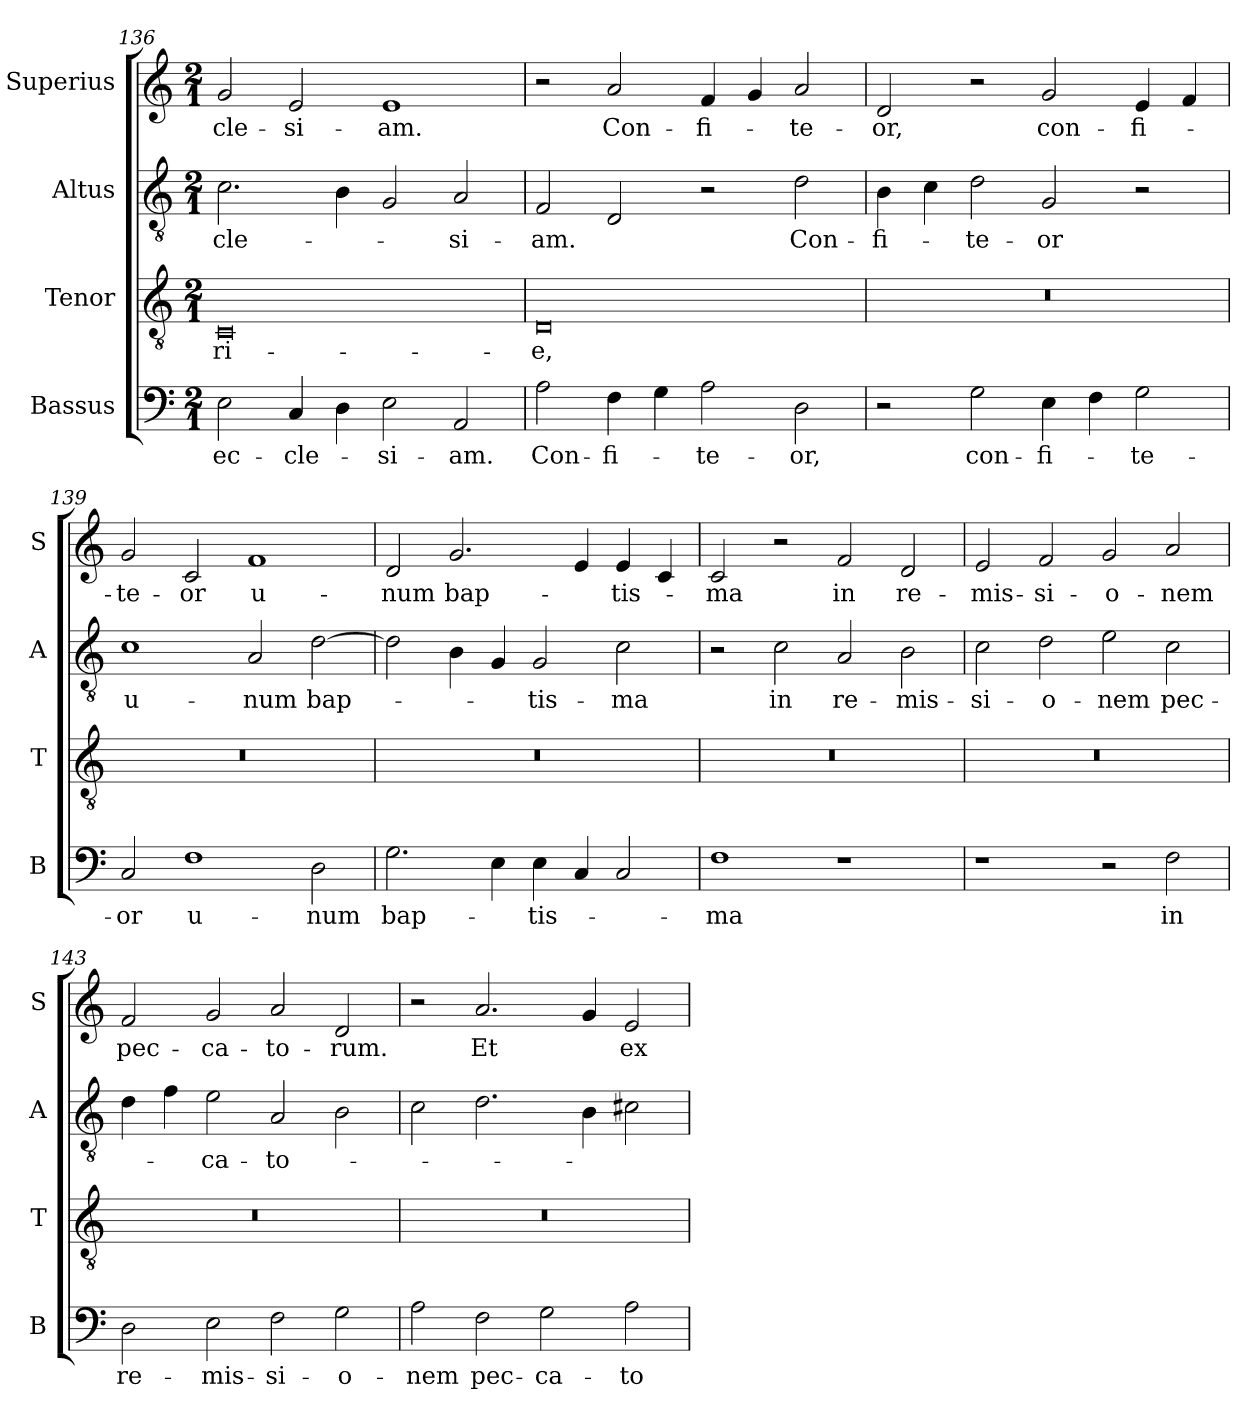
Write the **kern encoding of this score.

**kern	**text	**kern	**text	**kern	**text	**kern	**text
*part4	*part4	*part3	*part3	*part2	*part2	*part1	*part1
*staff4	*staff4	*staff3	*staff3	*staff2	*staff2	*staff1	*staff1
*I"Bassus	*	*I"Tenor	*	*I"Altus	*	*I"Superius	*
*I'B	*	*I'T	*	*I'A	*	*I'S	*
*clefF4	*	*clefGv2	*	*clefGv2	*	*clefG2	*
*k[]	*	*k[]	*	*k[]	*	*k[]	*
*M2/1	*	*M2/1	*	*M2/1	*	*M2/1	*
=136	=136	=136	=136	=136	=136	=136	=136
2E\	ec-	0C	-ri-	2.c\	-cle-	2g/	-cle-
4C/	-cle-	.	.	.	.	2e/	-si-
4D\	.	.	.	4B\	.	.	.
2E\	-si-	.	.	2G/	.	1e	-am.
2AA/	-am.	.	.	2A/	-si-	.	.
=137	=137	=137	=137	=137	=137	=137	=137
2A\	Con-	0D	-e,	2F/	-am.	2r	.
4F\	-fi-	.	.	2D/	.	2a/	Con-
4G\	.	.	.	.	.	.	.
2A\	-te-	.	.	2r	.	4f/	-fi-
.	.	.	.	.	.	4g/	.
2D\	-or,	.	.	2d\	Con-	2a/	-te-
=138	=138	=138	=138	=138	=138	=138	=138
2r	.	0r	.	4B\	-fi-	2d/	-or,
.	.	.	.	4c\	.	.	.
2G\	con-	.	.	2d\	-te-	2r	.
4E\	-fi-	.	.	2G/	-or	2g/	con-
4F\	.	.	.	.	.	.	.
2G\	-te-	.	.	2r	.	4e/	-fi-
.	.	.	.	.	.	4f/	.
=139	=139	=139	=139	=139	=139	=139	=139
2C/	-or	0r	.	1c	u-	2g/	-te-
1F	u-	.	.	.	.	2c/	-or
.	.	.	.	2A/	-num	1f	u-
2D\	-num	.	.	[2d\	bap-	.	.
=140	=140	=140	=140	=140	=140	=140	=140
2.G\	bap-	0r	.	2d\]	.	2d/	-num
.	.	.	.	4B\	.	2.g/	bap-
4E\	.	.	.	4G/	.	.	.
4E\	-tis-	.	.	2G/	-tis-	.	.
4C/	.	.	.	.	.	4e/	.
2C/	.	.	.	2c\	-ma	4e/	-tis-
.	.	.	.	.	.	4c/	.
=141	=141	=141	=141	=141	=141	=141	=141
1F	-ma	0r	.	2r	.	2c/	-ma
.	.	.	.	2c\	in	2r	.
1r	.	.	.	2A/	re-	2f/	in
.	.	.	.	2B\	-mis-	2d/	re-
=142	=142	=142	=142	=142	=142	=142	=142
1r	.	0r	.	2c\	-si-	2e/	-mis-
.	.	.	.	2d\	-o-	2f/	-si-
2r	.	.	.	2e\	-nem	2g/	-o-
2F\	in	.	.	2c\	pec-	2a/	-nem
=143	=143	=143	=143	=143	=143	=143	=143
2D\	re-	0r	.	4d\	.	2f/	pec-
.	.	.	.	4f\	.	.	.
2E\	-mis-	.	.	2e\	-ca-	2g/	-ca-
2F\	-si-	.	.	2A/	-to-	2a/	-to-
2G\	-o-	.	.	2B\	.	2d/	-rum.
=144	=144	=144	=144	=144	=144	=144	=144
2A\	-nem	0r	.	2c\	.	2r	.
2F\	pec-	.	.	2.d\	.	2.a/	Et
2G\	-ca-	.	.	.	.	.	.
.	.	.	.	4B\	.	4g/	.
2A\	-to-	.	.	2c#X\	.	2e/	ex-
=	=	=	=	=	=	=	=
*-	*-	*-	*-	*-	*-	*-	*-
